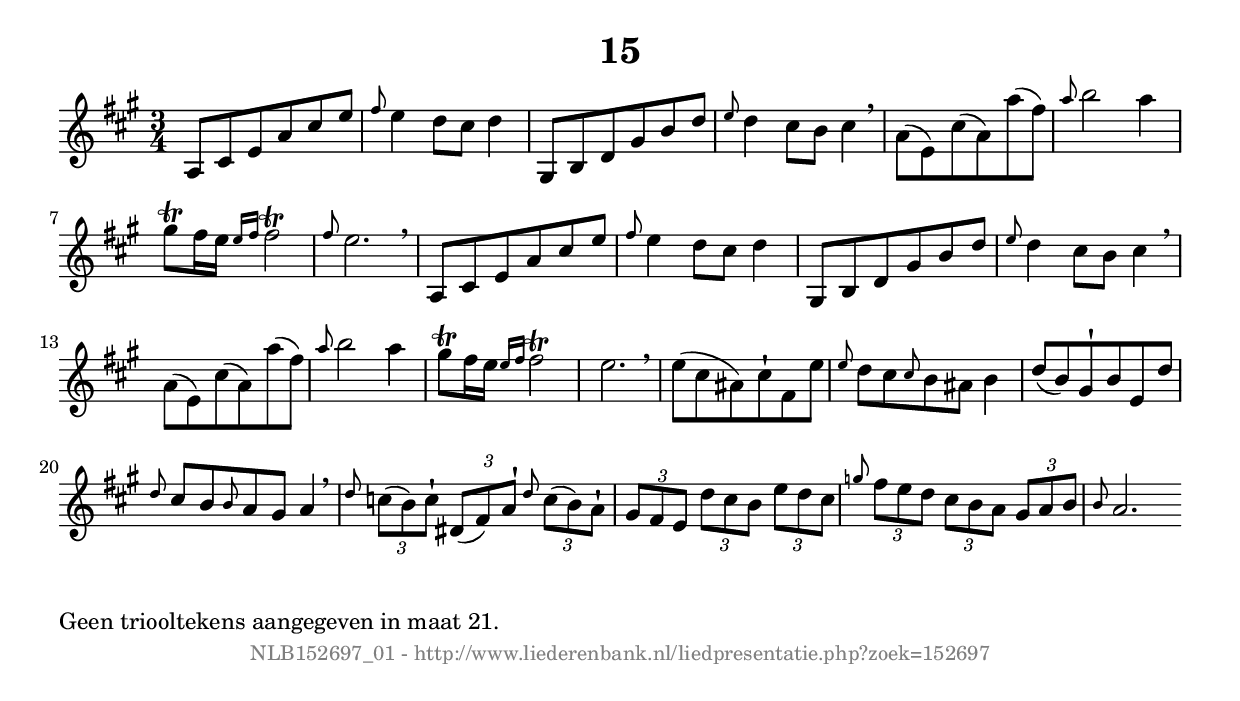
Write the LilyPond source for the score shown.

%
% produced by wce2krn 1.64 (7 June 2014)
%
\version"2.16"
#(append! paper-alist '(("long" . (cons (* 210 mm) (* 2000 mm)))))
#(set-default-paper-size "long")
sb = {\breathe}
mBreak = {\breathe }
bBreak = {\breathe }
x = {\once\override NoteHead #'style = #'cross }
gl=\glissando
itime={\override Staff.TimeSignature #'stencil = ##f }
ficta = {\once\set suggestAccidentals = ##t}
fine = {\once\override Score.RehearsalMark #'self-alignment-X = #1 \mark \markup {\italic{Fine}}}
dc = {\once\override Score.RehearsalMark #'self-alignment-X = #1 \mark \markup {\italic{D.C.}}}
dcf = {\once\override Score.RehearsalMark #'self-alignment-X = #1 \mark \markup {\italic{D.C. al Fine}}}
dcc = {\once\override Score.RehearsalMark #'self-alignment-X = #1 \mark \markup {\italic{D.C. al Coda}}}
ds = {\once\override Score.RehearsalMark #'self-alignment-X = #1 \mark \markup {\italic{D.S.}}}
dsf = {\once\override Score.RehearsalMark #'self-alignment-X = #1 \mark \markup {\italic{D.S. al Fine}}}
dsc = {\once\override Score.RehearsalMark #'self-alignment-X = #1 \mark \markup {\italic{D.S. al Coda}}}
pv = {\set Score.repeatCommands = #'((volta "1"))}
sv = {\set Score.repeatCommands = #'((volta "2"))}
tv = {\set Score.repeatCommands = #'((volta "3"))}
qv = {\set Score.repeatCommands = #'((volta "4"))}
xv = {\set Score.repeatCommands = #'((volta #f))}
\header{ tagline = ""
title = "15"
}
\score {{
\key a \major
\relative g'
{
\set melismaBusyProperties = #'()
\time 3/4
\tempo 4=120
\override Score.MetronomeMark #'transparent = ##t
\override Score.RehearsalMark #'break-visibility = #(vector #t #t #f)
a,8 cis e a cis e \grace { fis } e4 d8 cis d4 gis,,8 b d gis b d \grace { e } d4 cis8 b cis4 \sb a8( e) cis'( a) a'( fis) \grace { a } b2 a4 gis8^\trill fis16 e \grace { e fis } fis2^\trill \grace { fis8 } e2. \mBreak \bar "|"
a,,8 cis e a cis e \grace { fis } e4 d8 cis d4 gis,,8 b d gis b d \grace { e } d4 cis8 b cis4 \sb a8( e) cis'( a) a'( fis) \grace { a } b2 a4 gis8^\trill fis16 e \grace { e fis } fis2^\trill e2. \bar "|" \bBreak
e8( cis ais) cis^\staccatissimo fis, e' \grace { e } d cis \grace { cis } b ais b4 d8( b) gis^\staccatissimo b e, d' \grace { d } cis b \grace { b } a gis a4 \sb \grace { d8 } \times 2/3 { c( b) c^\staccatissimo } \times 2/3 { dis,( fis) a^\staccatissimo } \grace { d } \times 2/3 { c( b) a^\staccatissimo } \times 2/3 { gis fis e } \times 2/3 { d' cis b } \times 2/3 { e d cis } \grace { g' } \times 2/3 { fis e d } \times 2/3 { cis b a } \times 2/3 { gis a b } \grace { b } a2. \bar ":|"
 }}
 \midi { }
 \layout {
            indent = 0.0\cm
}
}
\markup { \wordwrap-string #" 
Geen triooltekens aangegeven in maat 21.
"}
\markup { \vspace #0 } \markup { \with-color #grey \fill-line { \center-column { \smaller "NLB152697_01 - http://www.liederenbank.nl/liedpresentatie.php?zoek=152697" } } }
